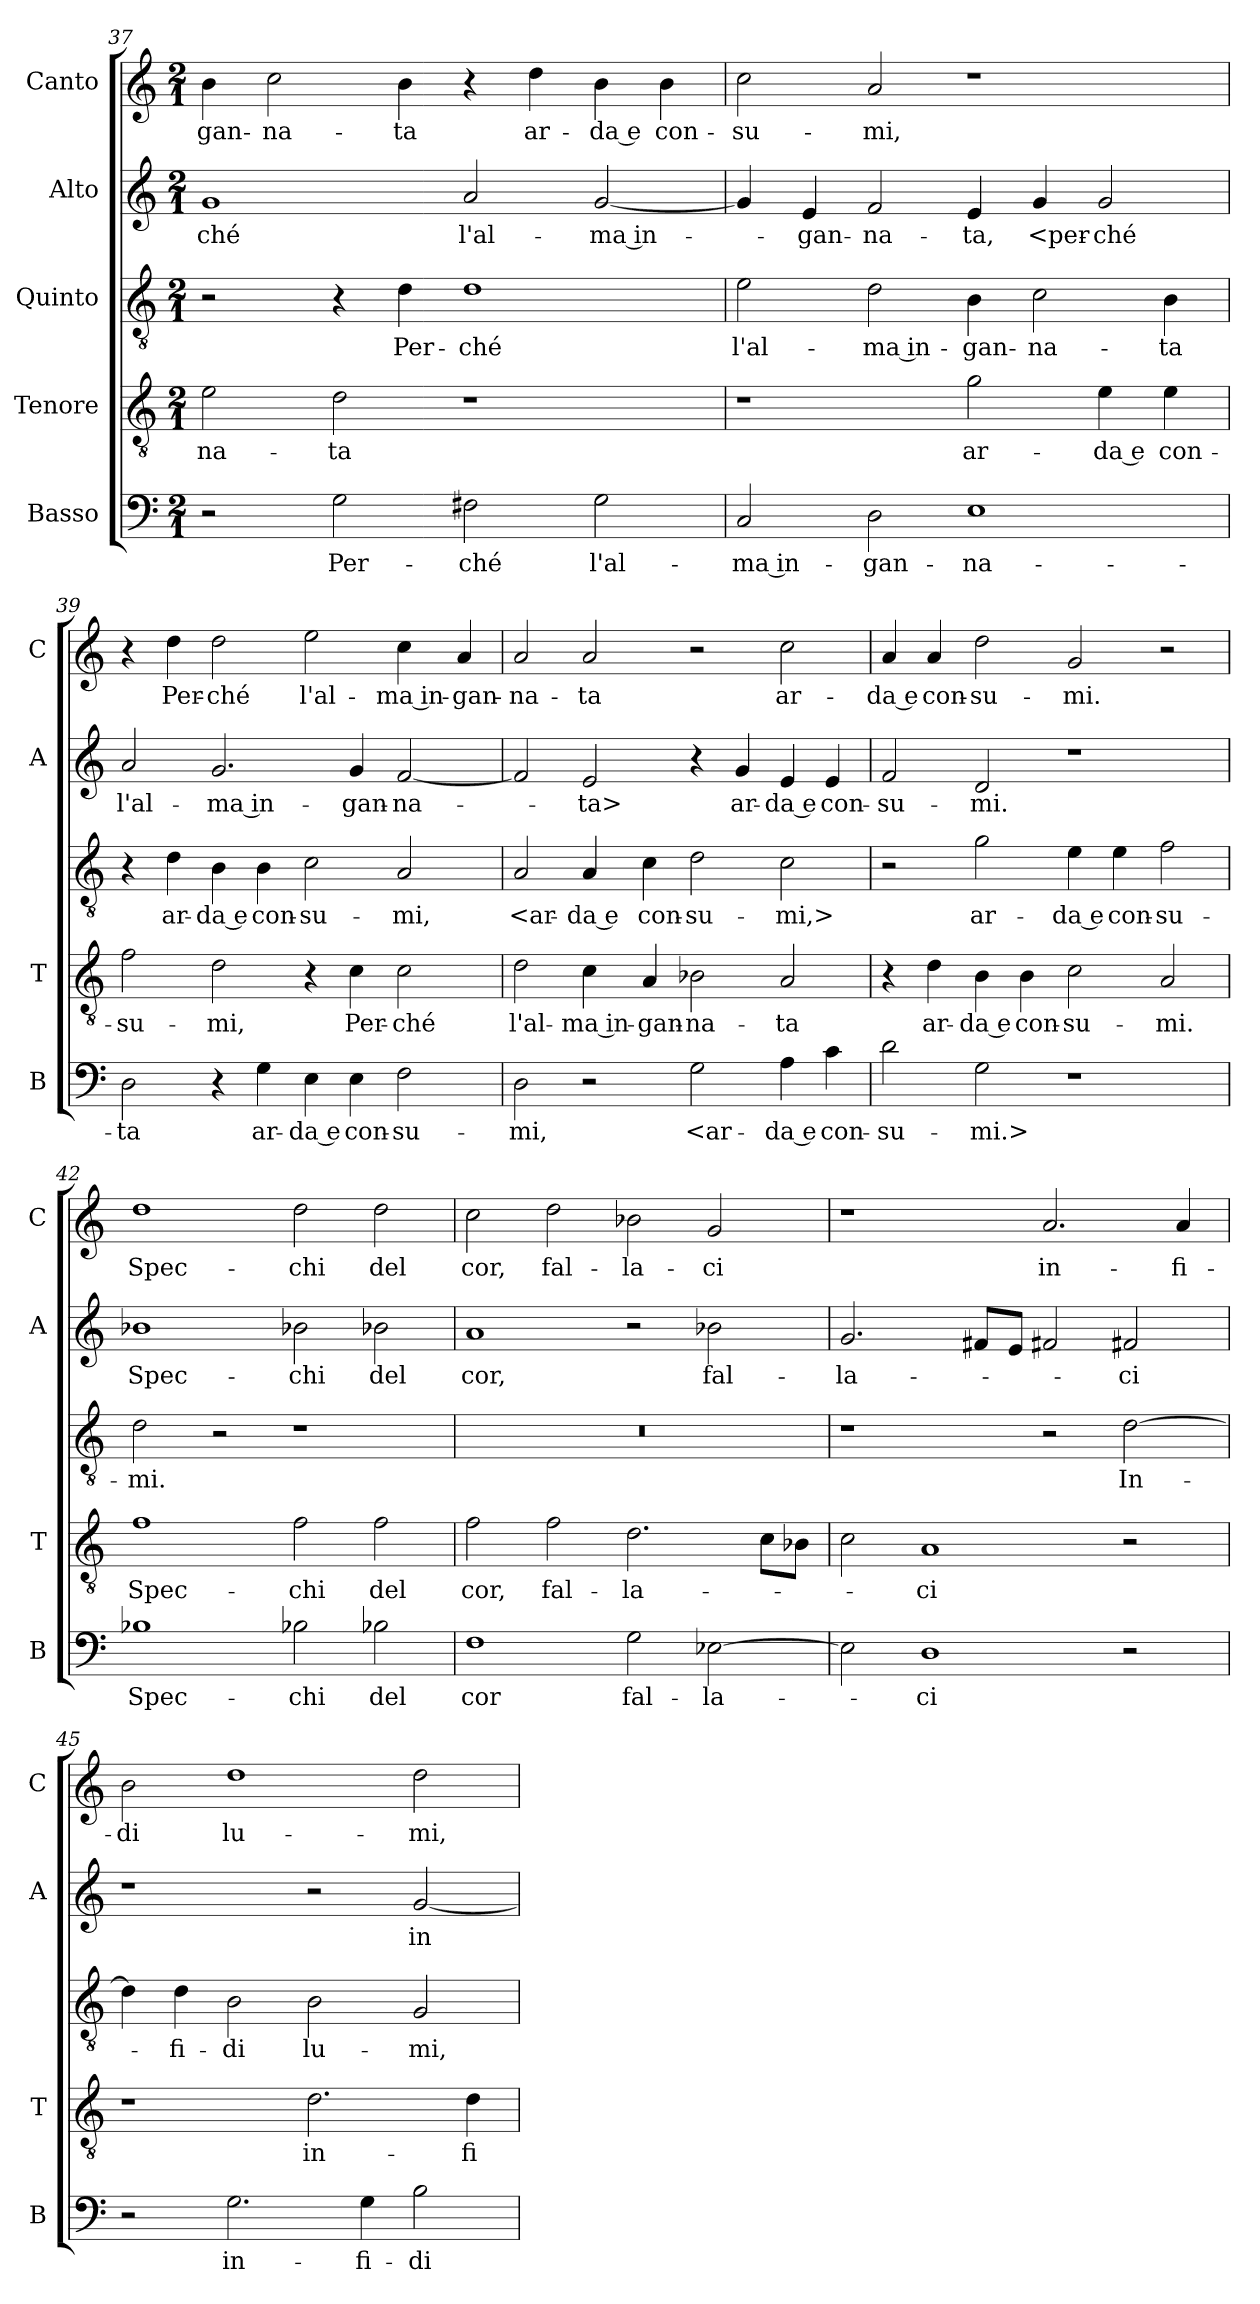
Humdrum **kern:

**kern	**text	**kern	**text	**kern	**text	**kern	**text	**kern	**text
*part5	*part5	*part4	*part4	*part3	*part3	*part2	*part2	*part1	*part1
*staff5	*staff5	*staff4	*staff4	*staff3	*staff3	*staff2	*staff2	*staff1	*staff1
*I"Basso	*	*I"Tenore	*	*I"Quinto	*	*I"Alto	*	*I"Canto	*
*I'B	*	*I'T	*	*	*	*I'A	*	*I'C	*
*clefF4	*	*clefGv2	*	*clefGv2	*	*clefG2	*	*clefG2	*
*k[]	*	*k[]	*	*k[]	*	*k[]	*	*k[]	*
*M2/1	*	*M2/1	*	*M2/1	*	*M2/1	*	*M2/1	*
=37	=37	=37	=37	=37	=37	=37	=37	=37	=37
2r	.	2e	-na-	2r	.	1g	-ché	4b	-gan-
.	.	.	.	.	.	.	.	2cc	-na-
2G	Per-	2d	-ta	4r	.	.	.	.	.
.	.	.	.	4d	Per-	.	.	4b	-ta
2F#X	-ché	1r	.	1d	-ché	2a	l'al-	4r	.
.	.	.	.	.	.	.	.	4dd	ar-
2G	l'al-	.	.	.	.	[2g	-ma in-	4b	-da e
.	.	.	.	.	.	.	.	4b	con-
=38	=38	=38	=38	=38	=38	=38	=38	=38	=38
2C	-ma in-	1r	.	2e	l'al-	4g]	.	2cc	-su-
.	.	.	.	.	.	4e	-gan-	.	.
2D	-gan-	.	.	2d	-ma in-	2f	-na-	2a	-mi,
1E	-na-	2g	ar-	4B	-gan-	4e	-ta,	1r	.
.	.	.	.	2c	-na-	4g	<per-	.	.
.	.	4e	-da e	.	.	2g	-ché	.	.
.	.	4e	con-	4B	-ta	.	.	.	.
=39	=39	=39	=39	=39	=39	=39	=39	=39	=39
2D	-ta	2f	-su-	4r	.	2a	l'al-	4r	.
.	.	.	.	4d	ar-	.	.	4dd	Per-
4r	.	2d	-mi,	4B	-da e	2.g	-ma in-	2dd	-ché
4G	ar-	.	.	4B	con-	.	.	.	.
4E	-da e	4r	.	2c	-su-	.	.	2ee	l'al-
4E	con-	4c	Per-	.	.	4g	-gan-	.	.
2F	-su-	2c	-ché	2A	-mi,	[2f	-na-	4cc	-ma in-
.	.	.	.	.	.	.	.	4a	-gan-
=40	=40	=40	=40	=40	=40	=40	=40	=40	=40
2D	-mi,	2d	l'al-	2A	<ar-	2f]	.	2a	-na-
2r	.	4c	-ma in-	4A	-da e	2e	-ta>	2a	-ta
.	.	4A	-gan-	4c	con-	.	.	.	.
2G	<ar-	2B-X	-na-	2d	-su-	4r	.	2r	.
.	.	.	.	.	.	4g	ar-	.	.
4A	-da e	2A	-ta	2c	-mi,>	4e	-da e	2cc	ar-
4c	con-	.	.	.	.	4e	con-	.	.
=41	=41	=41	=41	=41	=41	=41	=41	=41	=41
2d	-su-	4r	.	2r	.	2f	-su-	4a	-da e
.	.	4d	ar-	.	.	.	.	4a	con-
2G	-mi.>	4B	-da e	2g	ar-	2d	-mi.	2dd	-su-
.	.	4B	con-	.	.	.	.	.	.
1r	.	2c	-su-	4e	-da e	1r	.	2g	-mi.
.	.	.	.	4e	con-	.	.	.	.
.	.	2A	-mi.	2f	-su-	.	.	2r	.
=42	=42	=42	=42	=42	=42	=42	=42	=42	=42
1B-X	Spec-	1f	Spec-	2d	-mi.	1b-X	Spec-	1dd	Spec-
.	.	.	.	2r	.	.	.	.	.
2B-X	-chi	2f	-chi	1r	.	2b-X	-chi	2dd	-chi
2B-X	del	2f	del	.	.	2b-X	del	2dd	del
=43	=43	=43	=43	=43	=43	=43	=43	=43	=43
1F	cor	2f	cor,	0r	.	1a	cor,	2cc	cor,
.	.	2f	fal-	.	.	.	.	2dd	fal-
2G	fal-	2.d	-la-	.	.	2r	.	2b-X	-la-
[2E-X	-la-	.	.	.	.	2b-X	fal-	2g	-ci
.	.	8cL	.	.	.	.	.	.	.
.	.	8B-XJ	.	.	.	.	.	.	.
=44	=44	=44	=44	=44	=44	=44	=44	=44	=44
2E-]	.	2c	.	1r	.	2.g	-la-	1r	.
1D	-ci	1A	-ci	.	.	.	.	.	.
.	.	.	.	.	.	8f#XL	.	.	.
.	.	.	.	.	.	8eJ	.	.	.
.	.	.	.	2r	.	2f#X	.	2.a	in-
2r	.	2r	.	[2d	In-	2f#X	-ci	.	.
.	.	.	.	.	.	.	.	4a	-fi-
=45	=45	=45	=45	=45	=45	=45	=45	=45	=45
2r	.	1r	.	4d]	.	1r	.	2b	-di
.	.	.	.	4d	-fi-	.	.	.	.
2.G	in-	.	.	2B	-di	.	.	1dd	lu-
.	.	2.d	in-	2B	lu-	2r	.	.	.
4G	-fi-	.	.	.	.	.	.	.	.
2B	-di	.	.	2G	-mi,	[2g	in-	2dd	-mi,
.	.	4d	-fi-	.	.	.	.	.	.
=	=	=	=	=	=	=	=	=	=
*-	*-	*-	*-	*-	*-	*-	*-	*-	*-
